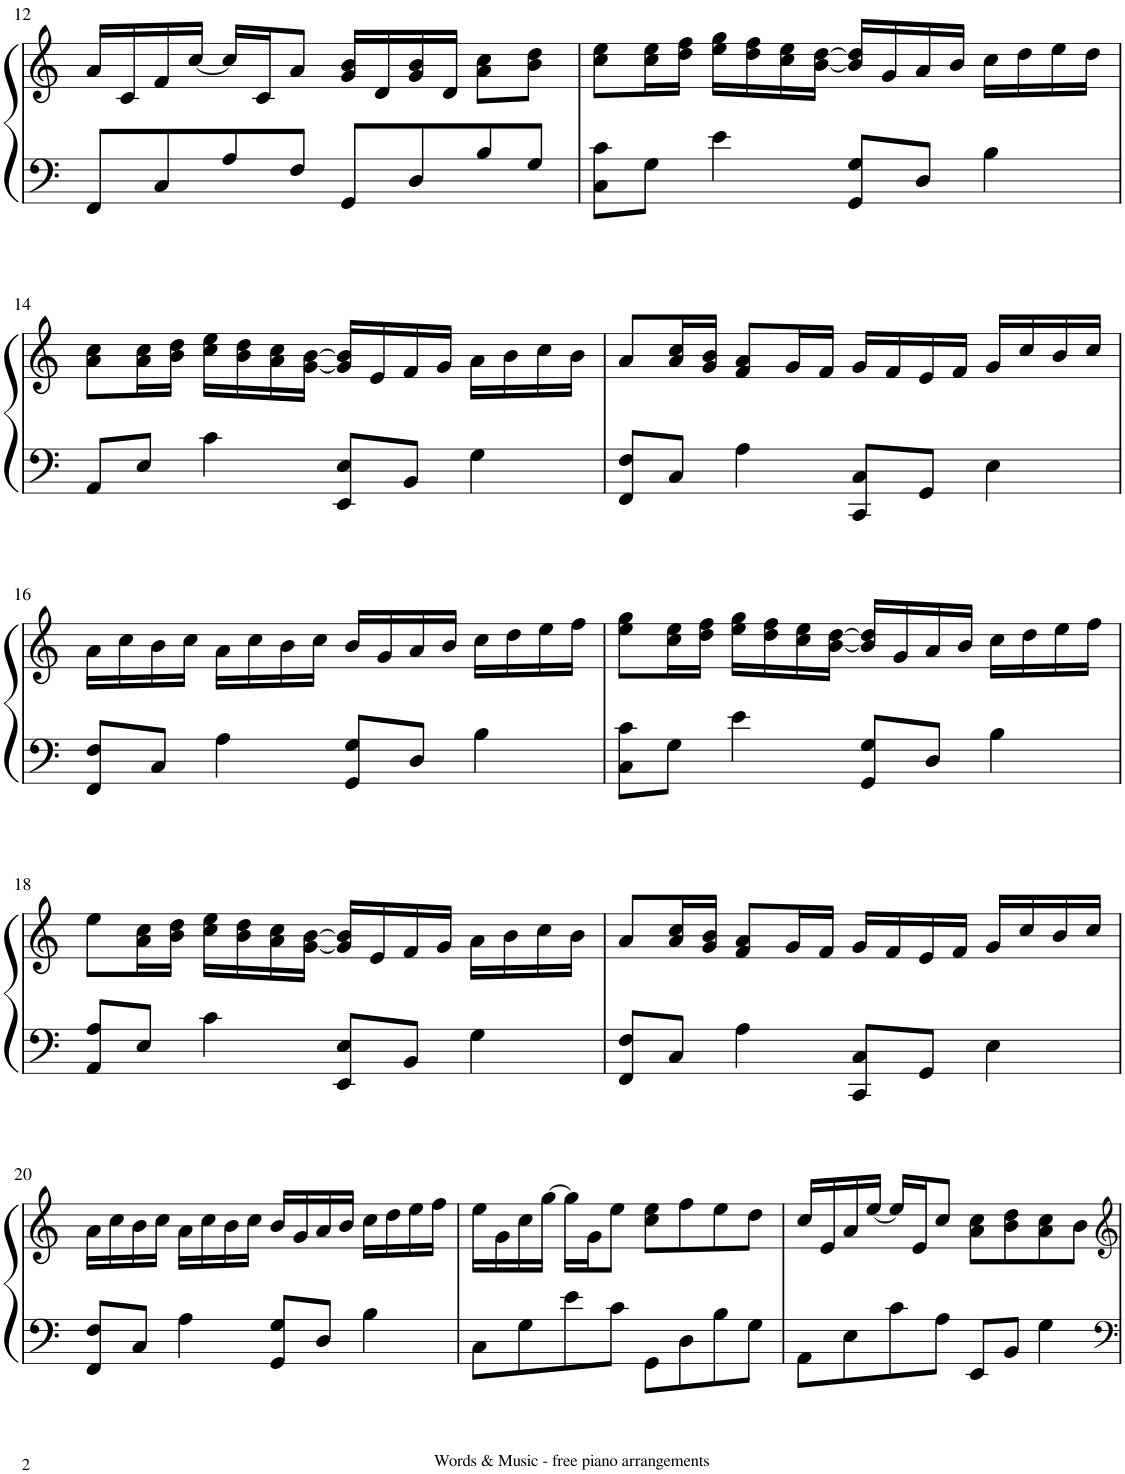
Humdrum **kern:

**kern	**kern
*part1	*part1
*staff2	*staff1
*I"Piano	*
*I'Pno	*
!!LO:PB:g=z
*clefF4	*clefG2
*k[]	*k[]
*M4/4	*M4/4
=12	=12
8FF/L	16a/LL
.	16c/
8C/	16f/
.	[16cc/JJ
8A/	16cc/LL]
.	16c/J
8F/J	8a/J
8GG/L	16g/ 16b/LL
.	16d/
8D/	16g/ 16b/
.	16d/JJ
8B/	8a\ 8cc\L
8G/J	8b\ 8dd\J
=13	=13
8C\ 8c\L	8cc\ 8ee\L
8G\J	16cc\ 16ee\L
.	16dd\ 16ff\JJ
4e\	16ee\ 16gg\LL
.	16dd\ 16ff\
.	16cc\ 16ee\
.	[16b\ [16dd\JJ
8GG/ 8G/L	16b/] 16dd/]LL
.	16g/
8D/J	16a/
.	16b/JJ
4B\	16cc\LL
.	16dd\
.	16ee\
.	16dd\JJ
!!LO:LB:g=z
=14	=14
8AA/L	8a\ 8cc\L
8E/J	16a\ 16cc\L
.	16b\ 16dd\JJ
4c\	16cc\ 16ee\LL
.	16b\ 16dd\
.	16a\ 16cc\
.	[16g\ [16b\JJ
8EE/ 8E/L	16g/] 16b/]LL
.	16e/
8BB/J	16f/
.	16g/JJ
4G\	16a\LL
.	16b\
.	16cc\
.	16b\JJ
=15	=15
8FF/ 8F/L	8a/L
8C/J	16a/ 16cc/L
.	16g/ 16b/JJ
4A\	8f/ 8a/L
.	16g/L
.	16f/JJ
8CC/ 8C/L	16g/LL
.	16f/
8GG/J	16e/
.	16f/JJ
4E\	16g/LL
.	16cc/
.	16b/
.	16cc/JJ
!!LO:LB:g=z
=16	=16
8FF/ 8F/L	16a\LL
.	16cc\
8C/J	16b\
.	16cc\JJ
4A\	16a\LL
.	16cc\
.	16b\
.	16cc\JJ
8GG/ 8G/L	16b/LL
.	16g/
8D/J	16a/
.	16b/JJ
4B\	16cc\LL
.	16dd\
.	16ee\
.	16ff\JJ
=17	=17
8C\ 8c\L	8ee\ 8gg\L
8G\J	16cc\ 16ee\L
.	16dd\ 16ff\JJ
4e\	16ee\ 16gg\LL
.	16dd\ 16ff\
.	16cc\ 16ee\
.	[16b\ [16dd\JJ
8GG/ 8G/L	16b/] 16dd/]LL
.	16g/
8D/J	16a/
.	16b/JJ
4B\	16cc\LL
.	16dd\
.	16ee\
.	16ff\JJ
!!LO:LB:g=z
=18	=18
8AA/ 8A/L	8ee\L
8E/J	16a\ 16cc\L
.	16b\ 16dd\JJ
4c\	16cc\ 16ee\LL
.	16b\ 16dd\
.	16a\ 16cc\
.	[16g\ [16b\JJ
8EE/ 8E/L	16g/] 16b/]LL
.	16e/
8BB/J	16f/
.	16g/JJ
4G\	16a\LL
.	16b\
.	16cc\
.	16b\JJ
=19	=19
8FF/ 8F/L	8a/L
8C/J	16a/ 16cc/L
.	16g/ 16b/JJ
4A\	8f/ 8a/L
.	16g/L
.	16f/JJ
8CC/ 8C/L	16g/LL
.	16f/
8GG/J	16e/
.	16f/JJ
4E\	16g/LL
.	16cc/
.	16b/
.	16cc/JJ
!!LO:LB:g=z
=20	=20
8FF/ 8F/L	16a\LL
.	16cc\
8C/J	16b\
.	16cc\JJ
4A\	16a\LL
.	16cc\
.	16b\
.	16cc\JJ
8GG/ 8G/L	16b/LL
.	16g/
8D/J	16a/
.	16b/JJ
4B\	16cc\LL
.	16dd\
.	16ee\
.	16ff\JJ
=21	=21
8C\L	16ee\LL
.	16g\
8G\	16cc\
.	[16gg\JJ
8e\	16gg\LL]
.	16g\J
8c\J	8ee\J
8GG\L	8cc\ 8ee\L
8D\	8ff\
8B\	8ee\
8G\J	8dd\J
=22	=22
8AA\L	16cc/LL
.	16e/
8E\	16a/
.	[16ee/JJ
8c\	16ee/LL]
.	16e/J
8A\J	8cc/J
8EE/L	8a\ 8cc\L
8BB/J	8b\ 8dd\
4G\	8a\ 8cc\
.	8b\J
=	=
*-	*-
